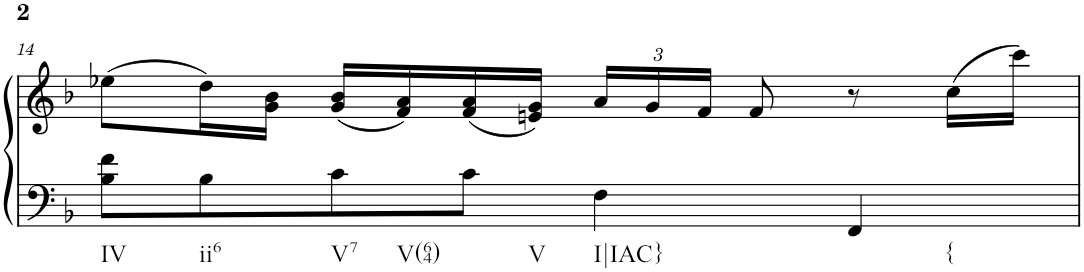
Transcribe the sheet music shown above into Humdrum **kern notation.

**kern	**kern
*part1	*part1
*staff2	*staff1
*I"Harpsichord	*
*I'Hch.	*
!!LO:PB:g=z
*clefF4	*clefG2
*k[b-]	*k[b-]
*M4/4	*M4/4
*met(c)	*met(c)
=14	=14
!LO:TX:b:t=IV	!
8B-\ 8f\L	(>8ee-X\L
!LO:TX:b:t=ii6	!
8B-\	16dd\L)
.	16g\ 16b-\JJ
!LO:TX:b:t=V7	!
!LO:TX:b:t=V(64)	!
8c\	(<16g/ 16b-/LL
.	16f/ 16a/)
!LO:TX:b:t=V	!
8c\J	(<16f/ 16a/
.	16en/ 16g/JJ)
*	*Xbrackettup
!LO:TX:b:t=I|IAC}	!
4F\	24a/LL
.	24g/
.	24f/JJ
.	8f/
!LO:TX:b:t={	!
4FF/	8r
.	(>16cc\LL
.	16ccc\JJ)
=	=
*-	*-
